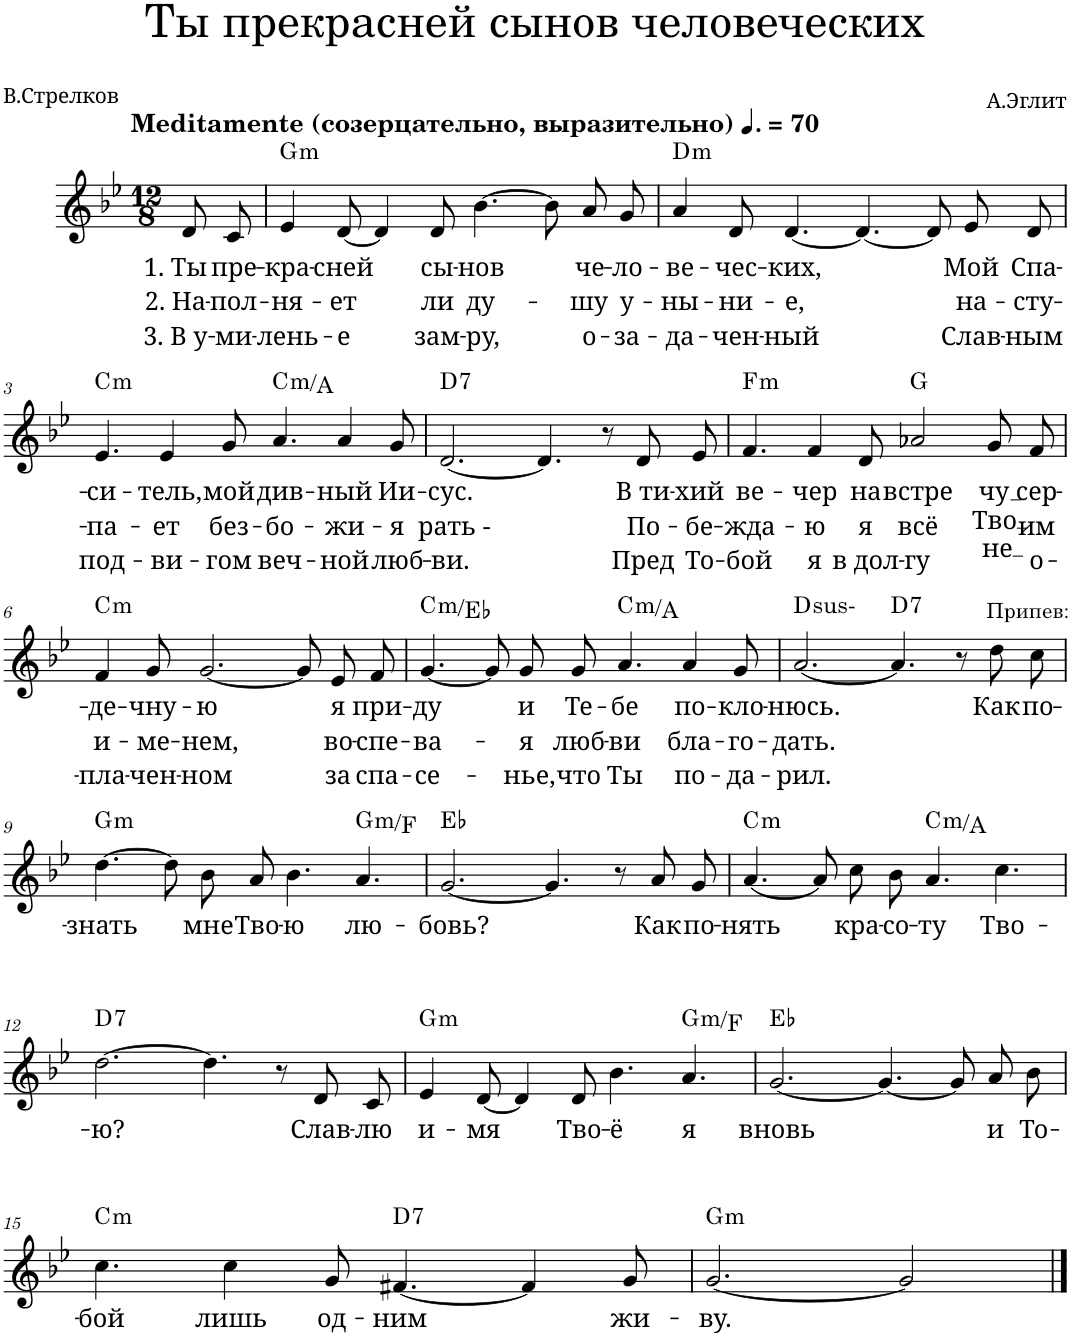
**kern	**text	**text	**text	**harte
*part1	*part1	*part1	*part1	*part1
*staff1	*staff1	*staff1	*staff1	*
*I"Piano	*	*	*	*
*I'Pno.	*	*	*	*
*clefG2	*	*	*	*
*k[b-e-]	*	*	*	*
*M12/8	*	*	*	*
=	=	=	=	=
!LO:TX:a:B:t=Meditamente (созерцательно, выразительно)	!	!	!	!
!LO:TX:a:t=[quarter]	!	!	!	!
!LO:TX:a:B:t== 70	!	!	!	!
!	!LO:LY:b	!LO:LY:b	!LO:LY:b	!
8d/L	1. Ты	2. На-	3. В у-	.
!	!LO:LY:b	!LO:LY:b	!LO:LY:b	!
8c/J	пре-	-пол-	-ми-	.
=1	=1	=1	=1	=1
!	!LO:LY:b	!LO:LY:b	!LO:LY:b	!LO:H:kt=m
4e-/	-кра-	-ня-	-лень-	G:min
!	!LO:LY:b	!LO:LY:b	!LO:LY:b	!
[8d/	-сней	-ет	-е	.
4d/]	.	.	.	.
!	!LO:LY:b	!LO:LY:b	!LO:LY:b	!
8d/	сы-	ли	зам-	.
!	!LO:LY:b	!LO:LY:b	!LO:LY:b	!
[4.b-\	-нов	ду-	-ру,	.
8b-/L]	.	.	.	.
!	!LO:LY:b	!LO:LY:b	!LO:LY:b	!
8a/	че-	-шу	о-	.
!	!LO:LY:b	!LO:LY:b	!LO:LY:b	!
8g/J	-ло-	у-	-за-	.
=2	=2	=2	=2	=2
!	!LO:LY:b	!LO:LY:b	!LO:LY:b	!LO:H:kt=m
4a/	-ве-	-ны-	-да-	D:min
!	!LO:LY:b	!LO:LY:b	!LO:LY:b	!
8d/	-чес-	-ни-	-чен-	.
!	!LO:LY:b	!LO:LY:b	!LO:LY:b	!
[4.d/	-ких,	-е,	-ный	.
4.d/_	.	.	.	.
8d/L]	.	.	.	.
!	!LO:LY:b	!LO:LY:b	!LO:LY:b	!
8e-/	Мой	на-	Слав-	.
!	!LO:LY:b	!LO:LY:b	!LO:LY:b	!
8d/J	Спа-	-сту-	-ным	.
!!LO:LB:g=z
=3	=3	=3	=3	=3
!	!LO:LY:b	!LO:LY:b	!LO:LY:b	!LO:H:kt=m
4.e-/	-си-	-па-	под-	C:min
!	!LO:LY:b	!LO:LY:b	!LO:LY:b	!
4e-/	-тель,	-ет	-ви-	.
!	!LO:LY:b	!LO:LY:b	!LO:LY:b	!
8g/	мой	без-	-гом	.
!	!LO:LY:b	!LO:LY:b	!LO:LY:b	!LO:H:kt=m
4.a/	див-	-бо-	веч-	C:min/6
!	!LO:LY:b	!LO:LY:b	!LO:LY:b	!
4a/	-ный	-жи-	-ной	.
!	!LO:LY:b	!LO:LY:b	!LO:LY:b	!
8g/	Ии-	-я	люб-	.
=4	=4	=4	=4	=4
!	!LO:LY:b	!LO:LY:b	!LO:LY:b	!LO:H:kt=7
[2.d/	-сус.	рать -	-ви.	D:7
4.d/]	.	.	.	.
8r	.	.	.	.
!	!LO:LY:b	!LO:LY:b	!LO:LY:b	!
8d/L	В ти-	По-	Пред	.
!	!LO:LY:b	!LO:LY:b	!LO:LY:b	!
8e-/J	-хий	-бе-	То-	.
=5	=5	=5	=5	=5
!	!LO:LY:b	!LO:LY:b	!LO:LY:b	!LO:H:kt=m
4.f/	ве-	-жда-	-бой	F:min
!	!LO:LY:b	!LO:LY:b	!LO:LY:b	!
4f/	-чер	-ю	я	.
!	!LO:LY:b	!LO:LY:b	!LO:LY:b	!
8d/	на	я	в дол-	.
!	!LO:LY:b	!LO:LY:b	!LO:LY:b	!
2a-X/	-встре	всё	-гу	G:maj
!	!LO:LY:b	!LO:LY:b	!LO:LY:b	!
8g/L	чу	Тво	не	.
!	!LO:LY:b	!LO:LY:b	!LO:LY:b	!
8f/J	сер-	им	о-	.
!!LO:LB:g=z
=6	=6	=6	=6	=6
!	!LO:LY:b	!LO:LY:b	!LO:LY:b	!LO:H:kt=m
4f/	-де-	и-	-пла-	C:min
!	!LO:LY:b	!LO:LY:b	!LO:LY:b	!
8g/	-чну-	-ме-	-чен-	.
!	!LO:LY:b	!LO:LY:b	!LO:LY:b	!
[2.g/	-ю	-нем,	-ном	.
8g/L]	.	.	.	.
!	!LO:LY:b	!LO:LY:b	!LO:LY:b	!
8e-/	я	во-	за	.
!	!LO:LY:b	!LO:LY:b	!LO:LY:b	!
8f/J	при-	-спе-	спа-	.
=7	=7	=7	=7	=7
!	!LO:LY:b	!LO:LY:b	!LO:LY:b	!LO:H:kt=m
[4.g/	-ду	-ва-	-се-	C:min/b3
8g/L]	.	.	.	.
!	!LO:LY:b	!LO:LY:b	!LO:LY:b	!
8g/	и	-я	-нье,	.
!	!LO:LY:b	!LO:LY:b	!LO:LY:b	!
8g/J	Те-	люб-	что	.
!	!LO:LY:b	!LO:LY:b	!LO:LY:b	!LO:H:kt=m
4.a/	-бе	-ви	Ты	C:min/6
!	!LO:LY:b	!LO:LY:b	!LO:LY:b	!
4a/	по-	бла-	по-	.
!	!LO:LY:b	!LO:LY:b	!LO:LY:b	!
8g/	-кло-	-го-	-да-	.
=8	=8	=8	=8	=8
!	!LO:LY:b	!LO:LY:b	!LO:LY:b	!LO:H:kt=-
[2.a/	-нюсь.	-дать.	-рил.	D:maj
!	!	!	!	!LO:H:kt=7
4.a/]	.	.	.	D:7
8r	.	.	.	.
!LO:TX:a:t=Припев&colon;	!	!	!	!
!	!LO:LY:b	!	!	!
8dd\L	Как	.	.	.
!	!LO:LY:b	!	!	!
8cc\J	по-	.	.	.
!!LO:LB:g=z
=9	=9	=9	=9	=9
!	!LO:LY:b	!	!	!LO:H:kt=m
[4.dd\	-знать	.	.	G:min
8dd\L]	.	.	.	.
!	!LO:LY:b	!	!	!
8b-\	мне	.	.	.
!	!LO:LY:b	!	!	!
8a\J	Тво-	.	.	.
!	!LO:LY:b	!	!	!
4.b-\	-ю	.	.	.
!	!LO:LY:b	!	!	!LO:H:kt=m
4.a/	лю-	.	.	G:min/b7
=10	=10	=10	=10	=10
!	!LO:LY:b	!	!	!
[2.g/	-бовь?	.	.	Eb:maj
4.g/]	.	.	.	.
8r	.	.	.	.
!	!LO:LY:b	!	!	!
8a/L	Как	.	.	.
!	!LO:LY:b	!	!	!
8g/J	по-	.	.	.
=11	=11	=11	=11	=11
!	!LO:LY:b	!	!	!LO:H:kt=m
[4.a/	-нять	.	.	C:min
8a/L]	.	.	.	.
!	!LO:LY:b	!	!	!
8cc/	кра-	.	.	.
!	!LO:LY:b	!	!	!
8b-/J	-со-	.	.	.
!	!LO:LY:b	!	!	!LO:H:kt=m
4.a/	-ту	.	.	C:min/6
!	!LO:LY:b	!	!	!
4.cc\	Тво-	.	.	.
!!LO:LB:g=z
=12	=12	=12	=12	=12
!	!LO:LY:b	!	!	!LO:H:kt=7
[2.dd\	-ю?	.	.	D:7
4.dd\]	.	.	.	.
8r	.	.	.	.
!	!LO:LY:b	!	!	!
8d/L	Слав-	.	.	.
!	!LO:LY:b	!	!	!
8c/J	-лю	.	.	.
=13	=13	=13	=13	=13
!	!LO:LY:b	!	!	!LO:H:kt=m
4e-/	и-	.	.	G:min
!	!LO:LY:b	!	!	!
[8d/	-мя	.	.	.
4d/]	.	.	.	.
!	!LO:LY:b	!	!	!
8d/	Тво-	.	.	.
!	!LO:LY:b	!	!	!
4.b-\	-ё	.	.	.
!	!LO:LY:b	!	!	!LO:H:kt=m
4.a/	я	.	.	G:min/b7
=14	=14	=14	=14	=14
!	!LO:LY:b	!	!	!
[2.g/	вновь	.	.	Eb:maj
4.g/_	.	.	.	.
8g/L]	.	.	.	.
!	!LO:LY:b	!	!	!
8a/	и	.	.	.
!	!LO:LY:b	!	!	!
8b-/J	То-	.	.	.
!!LO:LB:g=z
=15	=15	=15	=15	=15
!	!LO:LY:b	!	!	!LO:H:kt=m
4.cc\	-бой	.	.	C:min
!	!LO:LY:b	!	!	!
4cc\	лишь	.	.	.
!	!LO:LY:b	!	!	!
8g/	од-	.	.	.
!	!LO:LY:b	!	!	!LO:H:kt=7
[4.f#X/	-ним	.	.	D:7
4f#/]	.	.	.	.
!	!LO:LY:b	!	!	!
8g/	жи-	.	.	.
=16	=16	=16	=16	=16
!	!LO:LY:b	!	!	!LO:H:kt=m
[2.g/	-ву.	.	.	G:min
2g/]	.	.	.	.
==	==	==	==	==
*-	*-	*-	*-	*-
